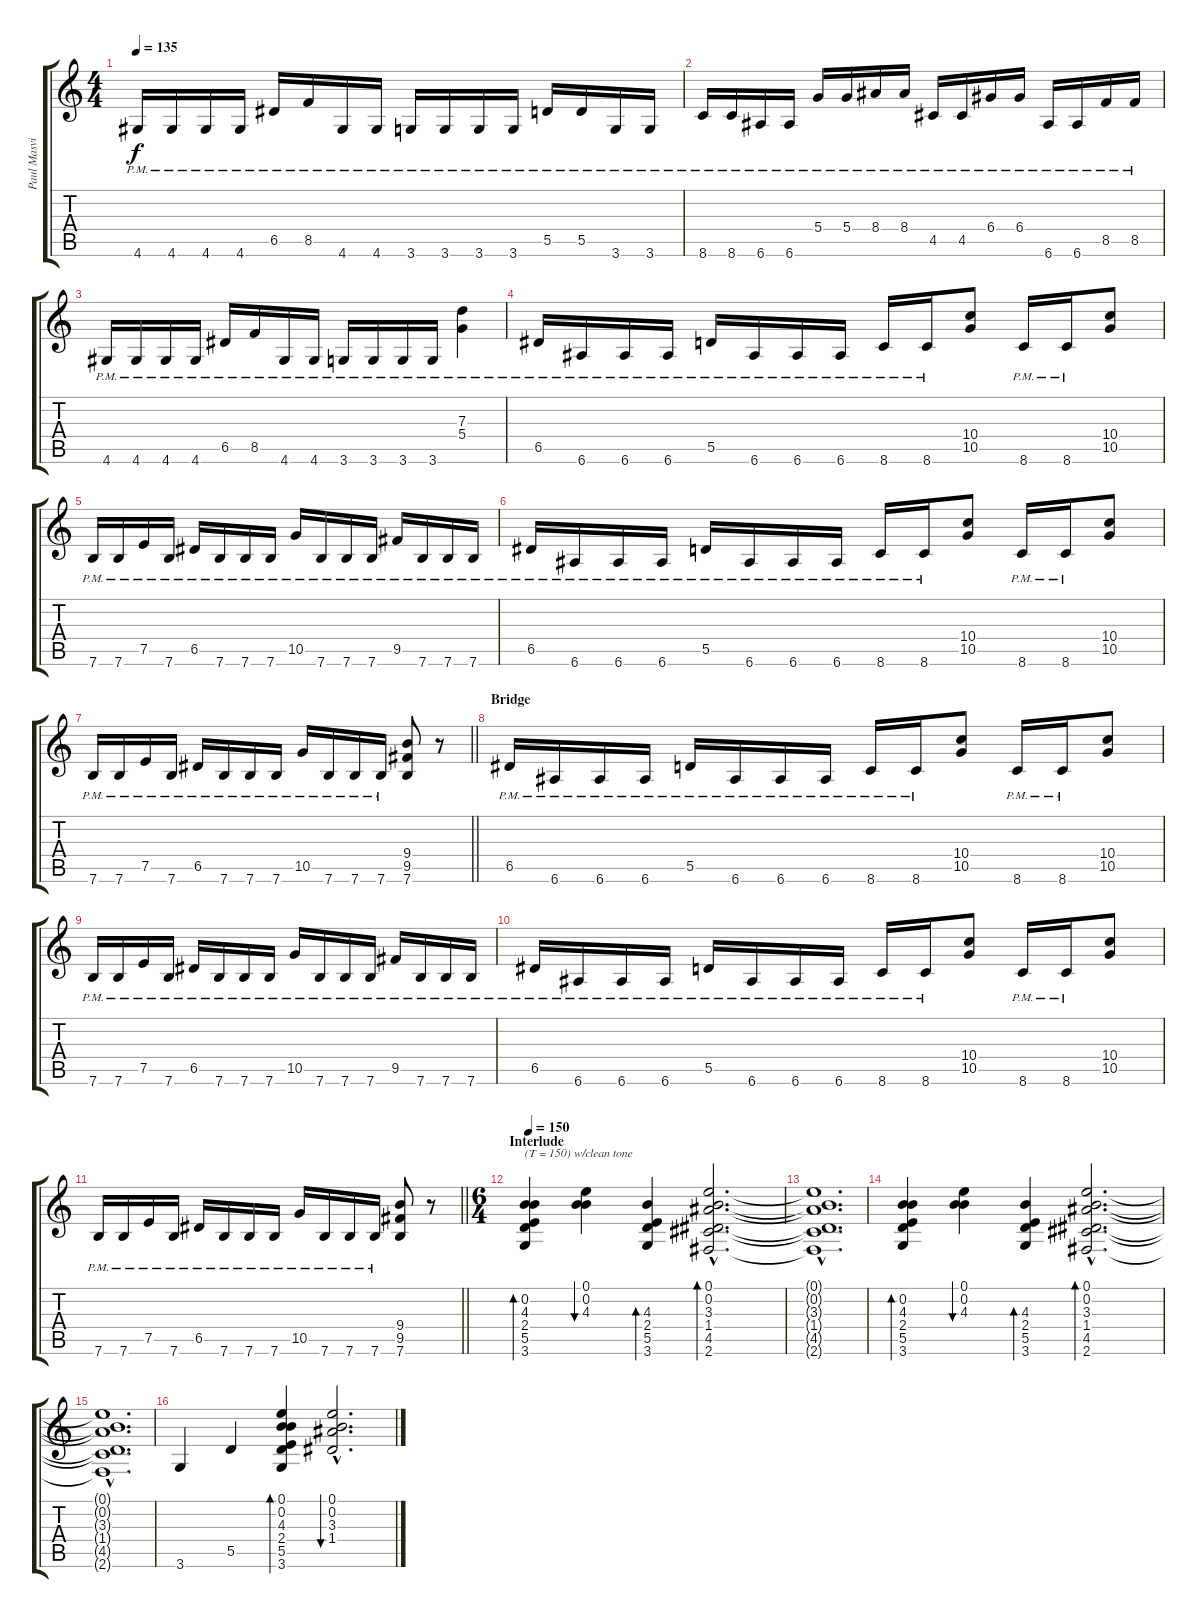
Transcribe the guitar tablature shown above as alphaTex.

\track ("Paul Masvidal (Left Channel)" "Paul Masvi") {instrument distortionguitar}
\staff {score tabs}
\tuning (E4 B3 G3 D3 A2 E2) {hide}
\ts (4 4)
\tempo 135
\clef g2
\ks c
4.6{pm}.16{dy f} 4.6{pm}.16 4.6{pm}.16 4.6{pm}.16 6.5{pm}.16 8.5{pm}.16 4.6{pm}.16 4.6{pm}.16 3.6{pm}.16 3.6{pm}.16 3.6{pm}.16 3.6{pm}.16 5.5{pm}.16 5.5{pm}.16 3.6{pm}.16 3.6{pm}.16 |
8.6{pm}.16 8.6{pm}.16 6.6{pm}.16 6.6{pm}.16 5.4{pm}.16 5.4{pm}.16 8.4{pm}.16 8.4{pm}.16 4.5{pm}.16 4.5{pm}.16 6.4{pm}.16 6.4{pm}.16 6.6{pm}.16 6.6{pm}.16 8.5{pm}.16 8.5{pm}.16 |
4.6{pm}.16 4.6{pm}.16 4.6{pm}.16 4.6{pm}.16 6.5{pm}.16 8.5{pm}.16 4.6{pm}.16 4.6{pm}.16 3.6{pm}.16 3.6{pm}.16 3.6{pm}.16 3.6{pm}.16 (7.3{pm} 5.4{pm}).4 |
6.5{pm}.16 6.6{pm}.16 6.6{pm}.16 6.6{pm}.16 5.5{pm}.16 6.6{pm}.16 6.6{pm}.16 6.6{pm}.16 8.6{pm}.16 8.6{pm}.16 (10.4 10.5).8 8.6{pm}.16 8.6{pm}.16 (10.4 10.5).8 |
7.6{pm}.16 7.6{pm}.16 7.5{pm}.16 7.6{pm}.16 6.5{pm}.16 7.6{pm}.16 7.6{pm}.16 7.6{pm}.16 10.5{pm}.16 7.6{pm}.16 7.6{pm}.16 7.6{pm}.16 9.5{pm}.16 7.6{pm}.16 7.6{pm}.16 7.6{pm}.16 |
6.5{pm}.16 6.6{pm}.16 6.6{pm}.16 6.6{pm}.16 5.5{pm}.16 6.6{pm}.16 6.6{pm}.16 6.6{pm}.16 8.6{pm}.16 8.6{pm}.16 (10.4 10.5).8 8.6{pm}.16 8.6{pm}.16 (10.4 10.5).8 |
\barLineRight lightlight
7.6{pm}.16 7.6{pm}.16 7.5{pm}.16 7.6{pm}.16 6.5{pm}.16 7.6{pm}.16 7.6{pm}.16 7.6{pm}.16 10.5{pm}.16 7.6{pm}.16 7.6{pm}.16 7.6{pm}.16 (9.4 9.5 7.6).8 r.8 |
\section ("" "Bridge")
6.5{pm}.16 6.6{pm}.16 6.6{pm}.16 6.6{pm}.16 5.5{pm}.16 6.6{pm}.16 6.6{pm}.16 6.6{pm}.16 8.6{pm}.16 8.6{pm}.16 (10.4 10.5).8 8.6{pm}.16 8.6{pm}.16 (10.4 10.5).8 |
7.6{pm}.16 7.6{pm}.16 7.5{pm}.16 7.6{pm}.16 6.5{pm}.16 7.6{pm}.16 7.6{pm}.16 7.6{pm}.16 10.5{pm}.16 7.6{pm}.16 7.6{pm}.16 7.6{pm}.16 9.5{pm}.16 7.6{pm}.16 7.6{pm}.16 7.6{pm}.16 |
6.5{pm}.16 6.6{pm}.16 6.6{pm}.16 6.6{pm}.16 5.5{pm}.16 6.6{pm}.16 6.6{pm}.16 6.6{pm}.16 8.6{pm}.16 8.6{pm}.16 (10.4 10.5).8 8.6{pm}.16 8.6{pm}.16 (10.4 10.5).8 |
\barLineRight lightlight
7.6{pm}.16 7.6{pm}.16 7.5{pm}.16 7.6{pm}.16 6.5{pm}.16 7.6{pm}.16 7.6{pm}.16 7.6{pm}.16 10.5{pm}.16 7.6{pm}.16 7.6{pm}.16 7.6{pm}.16 (9.4 9.5 7.6).8 r.8 |
\ts (6 4)
\section ("" "Interlude")
\tempo 150
(0.2 4.3 2.4 5.5 3.6).4{bd 120 txt "(T = 150) w/clean tone" instrument electricguitarclean} (0.1 0.2 4.3).4{bu 120} (4.3 2.4 5.5 3.6).4{bd 120} (0.1{hac} 0.2{hac} 3.3{hac} 1.4{hac} 4.5{hac} 2.6{hac}).2{d bd 240} |
(0.1{hac t} 0.2{hac t} 3.3{hac t} 1.4{hac t} 4.5{hac t} 2.6{hac t}).1{d} |
(0.2 4.3 2.4 5.5 3.6).4{bd 120} (0.1 0.2 4.3).4{bu 120} (4.3 2.4 5.5 3.6).4{bd 120} (0.1{hac} 0.2{hac} 3.3{hac} 1.4{hac} 4.5{hac} 2.6{hac}).2{d bd 240} |
(0.1{hac t} 0.2{hac t} 3.3{hac t} 1.4{hac t} 4.5{hac t} 2.6{hac t}).1{d} |
3.6.4 5.5.4 (0.1 0.2 4.3 2.4 5.5 3.6).4{bd 120} (0.1{hac} 0.2{hac} 3.3{hac} 1.4{hac}).2{d bu 240}
